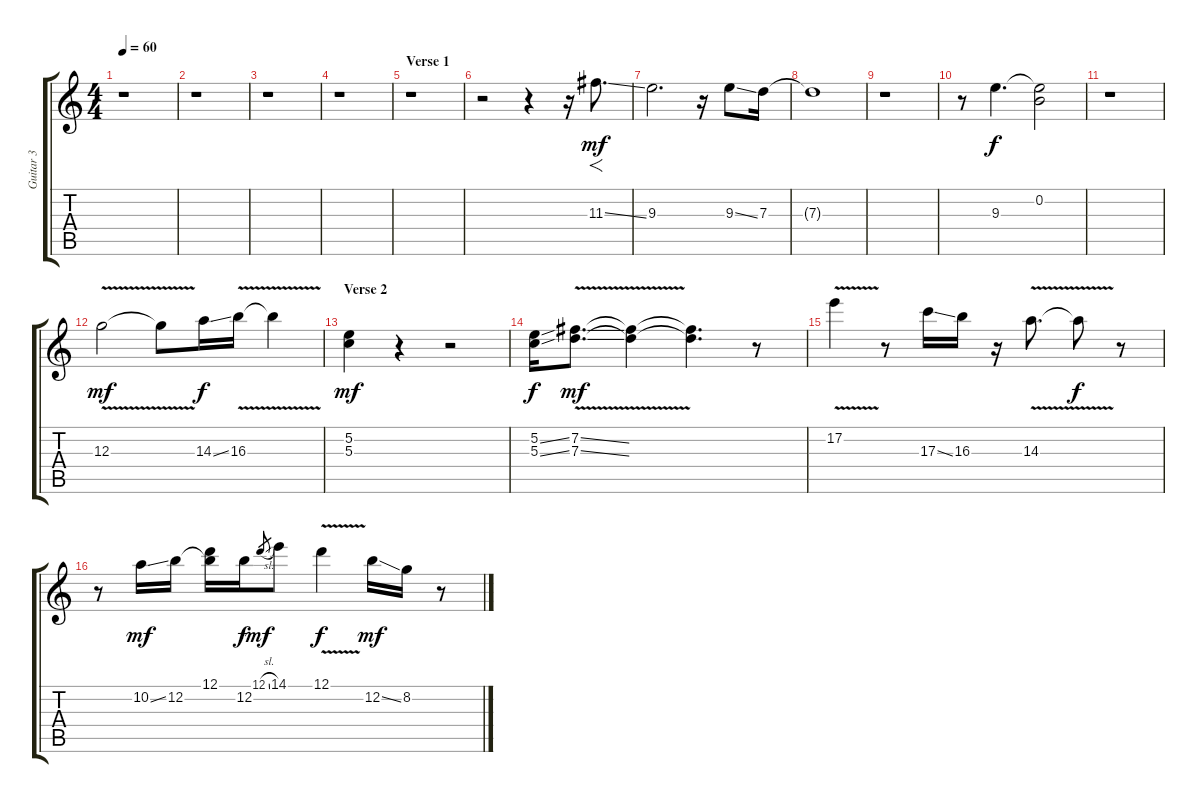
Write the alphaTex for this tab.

\track ("Guitar 3" "Guitar 3") {instrument electricguitarjazz}
\staff {score tabs}
\tuning (D4 B3 G3 D3 G2 D2) {hide}
\ts (4 4)
\tempo 60
\clef g2
\ks c
r.1{dy mf} |
r.1 |
r.1 |
r.1 |
\section ("" "Verse 1")
r.1 |
r.2 r.4 r.16 11.3{ss}.8{f d} |
9.3.2{d} r.16 9.3{ss}.8 7.3.16 |
7.3{t}.1 |
r.1 |
r.8 9.3.4{d dy f} (0.2 9.3{t}).2 |
r.1 |
12.3{v}.2{dy mf} 12.3{t}.8 14.3{ss}.16{dy f} 16.3{v}.16 16.3{t}.4 |
\section ("" "Verse 2")
(5.2 5.3).4{dy mf} r.4 r.2 |
(5.2{ss} 5.3{ss}).16{dy f} (7.2{v ss} 7.3{v ss}).8{d dy mf} (7.2{t} 7.3{t}).4 (7.2{t} 7.3{t}).4{d} r.8 |
17.2{v}.4 r.8 17.3{ss}.16 16.3.16 r.16 14.3{v}.8{d} 14.3{t}.8{dy f} r.8 |
r.8 10.2{ss}.16{dy mf} 12.2.16 (12.1 12.2{t}).16 12.2.16{dy f} 12.1{sl}.8{gr dy mf} 14.1.8 12.1{v}.4{dy f} 12.2{ss}.16{dy mf} 8.2.16 r.8
